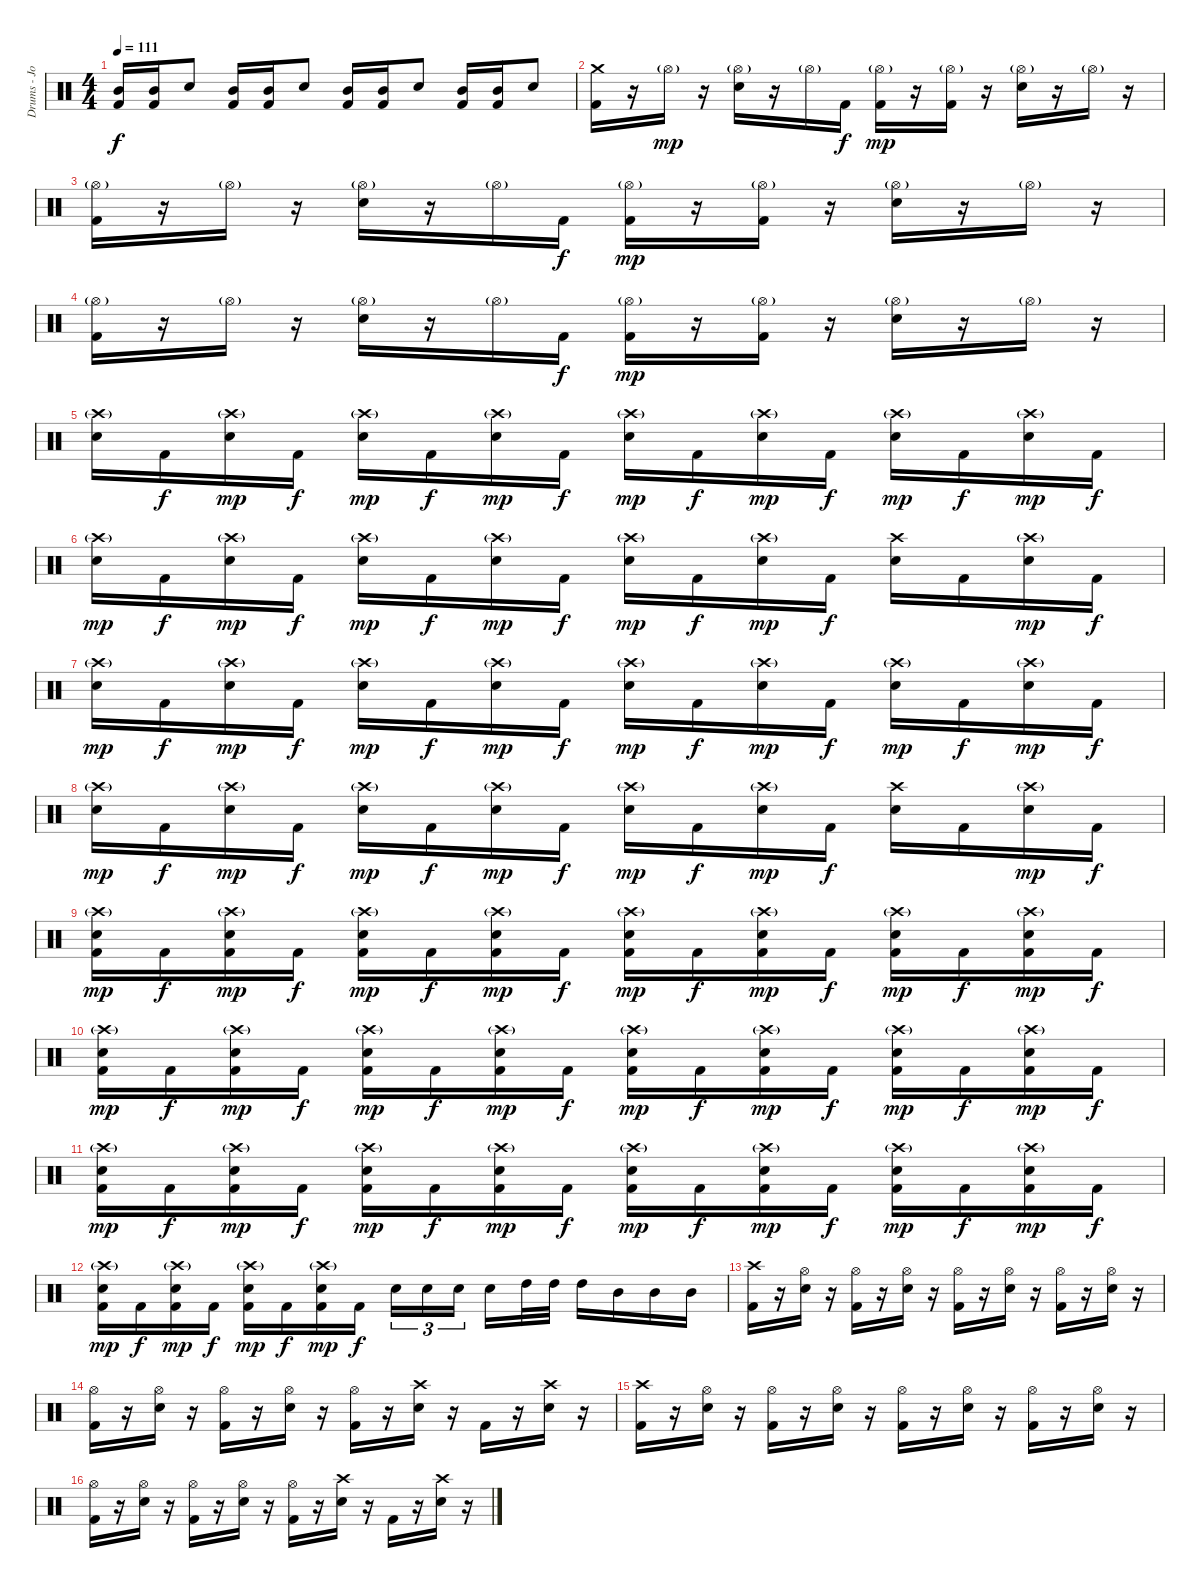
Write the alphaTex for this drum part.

\track ("Drums - John" "Drums - Jo") {instrument percussion}
\staff {score}
\articulation defaults
\ts (4 4)
\tempo 111
\clef neutral
\ks c
("Mid Tom (hit)" "Kick (hit) 2").16{dy f} ("Mid Tom (hit)" "Kick (hit) 2").16 "Electric Snare (hit)".8 ("Mid Tom (hit)" "Kick (hit) 2").16 ("Mid Tom (hit)" "Kick (hit) 2").16 "Electric Snare (hit)".8 ("Mid Tom (hit)" "Kick (hit) 2").16 ("Mid Tom (hit)" "Kick (hit) 2").16 "Electric Snare (hit)".8 ("Mid Tom (hit)" "Kick (hit) 2").16 ("Mid Tom (hit)" "Kick (hit) 2").16 "Electric Snare (hit)".8 |
("Crash medium (hit)" "Kick (hit) 2").16 r.16 "Hi-Hat (open)"{g}.16{dy mp} r.16 ("Hi-Hat (open)"{g} "Electric Snare (hit)").16 r.16 "Hi-Hat (open)"{g}.16 "Kick (hit) 2".16{dy f} ("Hi-Hat (open)"{g} "Kick (hit) 2").16{dy mp} r.16 ("Hi-Hat (open)"{g} "Kick (hit) 2").16 r.16 ("Hi-Hat (open)"{g} "Electric Snare (hit)").16 r.16 "Hi-Hat (open)"{g}.16 r.16 |
("Hi-Hat (open)"{g} "Kick (hit) 2").16 r.16 "Hi-Hat (open)"{g}.16 r.16 ("Hi-Hat (open)"{g} "Electric Snare (hit)").16 r.16 "Hi-Hat (open)"{g}.16 "Kick (hit) 2".16{dy f} ("Hi-Hat (open)"{g} "Kick (hit) 2").16{dy mp} r.16 ("Hi-Hat (open)"{g} "Kick (hit) 2").16 r.16 ("Hi-Hat (open)"{g} "Electric Snare (hit)").16 r.16 "Hi-Hat (open)"{g}.16 r.16 |
("Hi-Hat (open)"{g} "Kick (hit) 2").16 r.16 "Hi-Hat (open)"{g}.16 r.16 ("Hi-Hat (open)"{g} "Electric Snare (hit)").16 r.16 "Hi-Hat (open)"{g}.16 "Kick (hit) 2".16{dy f} ("Hi-Hat (open)"{g} "Kick (hit) 2").16{dy mp} r.16 ("Hi-Hat (open)"{g} "Kick (hit) 2").16 r.16 ("Hi-Hat (open)"{g} "Electric Snare (hit)").16 r.16 "Hi-Hat (open)"{g}.16 r.16 |
("Crash high (hit)"{g} "Electric Snare (hit)").16 "Kick (hit) 2".16{dy f} ("Crash high (hit)"{g} "Electric Snare (hit)").16{dy mp} "Kick (hit) 2".16{dy f} ("Crash high (hit)"{g} "Electric Snare (hit)").16{dy mp} "Kick (hit) 2".16{dy f} ("Crash high (hit)"{g} "Electric Snare (hit)").16{dy mp} "Kick (hit) 2".16{dy f} ("Crash high (hit)"{g} "Electric Snare (hit)").16{dy mp} "Kick (hit) 2".16{dy f} ("Crash high (hit)"{g} "Electric Snare (hit)").16{dy mp} "Kick (hit) 2".16{dy f} ("Crash high (hit)"{g} "Electric Snare (hit)").16{dy mp} "Kick (hit) 2".16{dy f} ("Crash high (hit)"{g} "Electric Snare (hit)").16{dy mp} "Kick (hit) 2".16{dy f} |
("Crash high (hit)"{g} "Electric Snare (hit)").16{dy mp} "Kick (hit) 2".16{dy f} ("Crash high (hit)"{g} "Electric Snare (hit)").16{dy mp} "Kick (hit) 2".16{dy f} ("Crash high (hit)"{g} "Electric Snare (hit)").16{dy mp} "Kick (hit) 2".16{dy f} ("Crash high (hit)"{g} "Electric Snare (hit)").16{dy mp} "Kick (hit) 2".16{dy f} ("Crash high (hit)"{g} "Electric Snare (hit)").16{dy mp} "Kick (hit) 2".16{dy f} ("Crash high (hit)"{g} "Electric Snare (hit)").16{dy mp} "Kick (hit) 2".16{dy f} ("Crash high (hit)" "Electric Snare (hit)").16 "Kick (hit) 2".16 ("Crash high (hit)"{g} "Electric Snare (hit)").16{dy mp} "Kick (hit) 2".16{dy f} |
("Crash high (hit)"{g} "Electric Snare (hit)").16{dy mp} "Kick (hit) 2".16{dy f} ("Crash high (hit)"{g} "Electric Snare (hit)").16{dy mp} "Kick (hit) 2".16{dy f} ("Crash high (hit)"{g} "Electric Snare (hit)").16{dy mp} "Kick (hit) 2".16{dy f} ("Crash high (hit)"{g} "Electric Snare (hit)").16{dy mp} "Kick (hit) 2".16{dy f} ("Crash high (hit)"{g} "Electric Snare (hit)").16{dy mp} "Kick (hit) 2".16{dy f} ("Crash high (hit)"{g} "Electric Snare (hit)").16{dy mp} "Kick (hit) 2".16{dy f} ("Crash high (hit)"{g} "Electric Snare (hit)").16{dy mp} "Kick (hit) 2".16{dy f} ("Crash high (hit)"{g} "Electric Snare (hit)").16{dy mp} "Kick (hit) 2".16{dy f} |
("Crash high (hit)"{g} "Electric Snare (hit)").16{dy mp} "Kick (hit) 2".16{dy f} ("Crash high (hit)"{g} "Electric Snare (hit)").16{dy mp} "Kick (hit) 2".16{dy f} ("Crash high (hit)"{g} "Electric Snare (hit)").16{dy mp} "Kick (hit) 2".16{dy f} ("Crash high (hit)"{g} "Electric Snare (hit)").16{dy mp} "Kick (hit) 2".16{dy f} ("Crash high (hit)"{g} "Electric Snare (hit)").16{dy mp} "Kick (hit) 2".16{dy f} ("Crash high (hit)"{g} "Electric Snare (hit)").16{dy mp} "Kick (hit) 2".16{dy f} ("Crash high (hit)" "Electric Snare (hit)").16 "Kick (hit) 2".16 ("Crash high (hit)"{g} "Electric Snare (hit)").16{dy mp} "Kick (hit) 2".16{dy f} |
("Crash high (hit)"{g} "Electric Snare (hit)" "Kick (hit) 2").16{dy mp} "Kick (hit) 2".16{dy f} ("Crash high (hit)"{g} "Electric Snare (hit)" "Kick (hit) 2").16{dy mp} "Kick (hit) 2".16{dy f} ("Crash high (hit)"{g} "Electric Snare (hit)" "Kick (hit) 2").16{dy mp} "Kick (hit) 2".16{dy f} ("Crash high (hit)"{g} "Electric Snare (hit)" "Kick (hit) 2").16{dy mp} "Kick (hit) 2".16{dy f} ("Crash high (hit)"{g} "Electric Snare (hit)" "Kick (hit) 2").16{dy mp} "Kick (hit) 2".16{dy f} ("Crash high (hit)"{g} "Electric Snare (hit)" "Kick (hit) 2").16{dy mp} "Kick (hit) 2".16{dy f} ("Crash high (hit)"{g} "Electric Snare (hit)" "Kick (hit) 2").16{dy mp} "Kick (hit) 2".16{dy f} ("Crash high (hit)"{g} "Electric Snare (hit)" "Kick (hit) 2").16{dy mp} "Kick (hit) 2".16{dy f} |
("Crash high (hit)"{g} "Electric Snare (hit)" "Kick (hit) 2").16{dy mp} "Kick (hit) 2".16{dy f} ("Crash high (hit)"{g} "Electric Snare (hit)" "Kick (hit) 2").16{dy mp} "Kick (hit) 2".16{dy f} ("Crash high (hit)"{g} "Electric Snare (hit)" "Kick (hit) 2").16{dy mp} "Kick (hit) 2".16{dy f} ("Crash high (hit)"{g} "Electric Snare (hit)" "Kick (hit) 2").16{dy mp} "Kick (hit) 2".16{dy f} ("Crash high (hit)"{g} "Electric Snare (hit)" "Kick (hit) 2").16{dy mp} "Kick (hit) 2".16{dy f} ("Crash high (hit)"{g} "Electric Snare (hit)" "Kick (hit) 2").16{dy mp} "Kick (hit) 2".16{dy f} ("Crash high (hit)"{g} "Electric Snare (hit)" "Kick (hit) 2").16{dy mp} "Kick (hit) 2".16{dy f} ("Crash high (hit)"{g} "Electric Snare (hit)" "Kick (hit) 2").16{dy mp} "Kick (hit) 2".16{dy f} |
("Crash high (hit)"{g} "Electric Snare (hit)" "Kick (hit) 2").16{dy mp} "Kick (hit) 2".16{dy f} ("Crash high (hit)"{g} "Electric Snare (hit)" "Kick (hit) 2").16{dy mp} "Kick (hit) 2".16{dy f} ("Crash high (hit)"{g} "Electric Snare (hit)" "Kick (hit) 2").16{dy mp} "Kick (hit) 2".16{dy f} ("Crash high (hit)"{g} "Electric Snare (hit)" "Kick (hit) 2").16{dy mp} "Kick (hit) 2".16{dy f} ("Crash high (hit)"{g} "Electric Snare (hit)" "Kick (hit) 2").16{dy mp} "Kick (hit) 2".16{dy f} ("Crash high (hit)"{g} "Electric Snare (hit)" "Kick (hit) 2").16{dy mp} "Kick (hit) 2".16{dy f} ("Crash high (hit)"{g} "Electric Snare (hit)" "Kick (hit) 2").16{dy mp} "Kick (hit) 2".16{dy f} ("Crash high (hit)"{g} "Electric Snare (hit)" "Kick (hit) 2").16{dy mp} "Kick (hit) 2".16{dy f} |
("Crash high (hit)"{g} "Electric Snare (hit)" "Kick (hit) 2").16{dy mp} "Kick (hit) 2".16{dy f} ("Crash high (hit)"{g} "Electric Snare (hit)" "Kick (hit) 2").16{dy mp} "Kick (hit) 2".16{dy f} ("Crash high (hit)"{g} "Electric Snare (hit)" "Kick (hit) 2").16{dy mp} "Kick (hit) 2".16{dy f} ("Crash high (hit)"{g} "Electric Snare (hit)" "Kick (hit) 2").16{dy mp} "Kick (hit) 2".16{dy f} "Electric Snare (hit)".16{tu (3 2)} "Electric Snare (hit)".16{tu (3 2)} "Electric Snare (hit)".16{tu (3 2)} "Electric Snare (hit)".16 "High Tom (hit)".32 "High Tom (hit)".32 "High Tom (hit)".16 "Mid Tom (hit)".16 "Mid Tom (hit)".16 "Mid Tom (hit)".16 |
("Crash high (hit)" "Kick (hit) 2").16 r.16 ("Hi-Hat (open)" "Electric Snare (hit)").16 r.16 ("Hi-Hat (open)" "Kick (hit) 2").16 r.16 ("Hi-Hat (open)" "Electric Snare (hit)").16 r.16 ("Hi-Hat (open)" "Kick (hit) 2").16 r.16 ("Hi-Hat (open)" "Electric Snare (hit)").16 r.16 ("Hi-Hat (open)" "Kick (hit) 2").16 r.16 ("Hi-Hat (open)" "Electric Snare (hit)").16 r.16 |
("Hi-Hat (open)" "Kick (hit) 2").16 r.16 ("Hi-Hat (open)" "Electric Snare (hit)").16 r.16 ("Hi-Hat (open)" "Kick (hit) 2").16 r.16 ("Hi-Hat (open)" "Electric Snare (hit)").16 r.16 ("Hi-Hat (open)" "Kick (hit) 2").16 r.16 ("Crash high (hit)" "Electric Snare (hit)").16 r.16 "Kick (hit) 2".16 r.16 ("Crash high (hit)" "Electric Snare (hit)").16 r.16 |
("Crash high (hit)" "Kick (hit) 2").16 r.16 ("Hi-Hat (open)" "Electric Snare (hit)").16 r.16 ("Hi-Hat (open)" "Kick (hit) 2").16 r.16 ("Hi-Hat (open)" "Electric Snare (hit)").16 r.16 ("Hi-Hat (open)" "Kick (hit) 2").16 r.16 ("Hi-Hat (open)" "Electric Snare (hit)").16 r.16 ("Hi-Hat (open)" "Kick (hit) 2").16 r.16 ("Hi-Hat (open)" "Electric Snare (hit)").16 r.16 |
("Hi-Hat (open)" "Kick (hit) 2").16 r.16 ("Hi-Hat (open)" "Electric Snare (hit)").16 r.16 ("Hi-Hat (open)" "Kick (hit) 2").16 r.16 ("Hi-Hat (open)" "Electric Snare (hit)").16 r.16 ("Hi-Hat (open)" "Kick (hit) 2").16 r.16 ("Crash high (hit)" "Electric Snare (hit)").16 r.16 "Kick (hit) 2".16 r.16 ("Crash high (hit)" "Electric Snare (hit)").16 r.16
